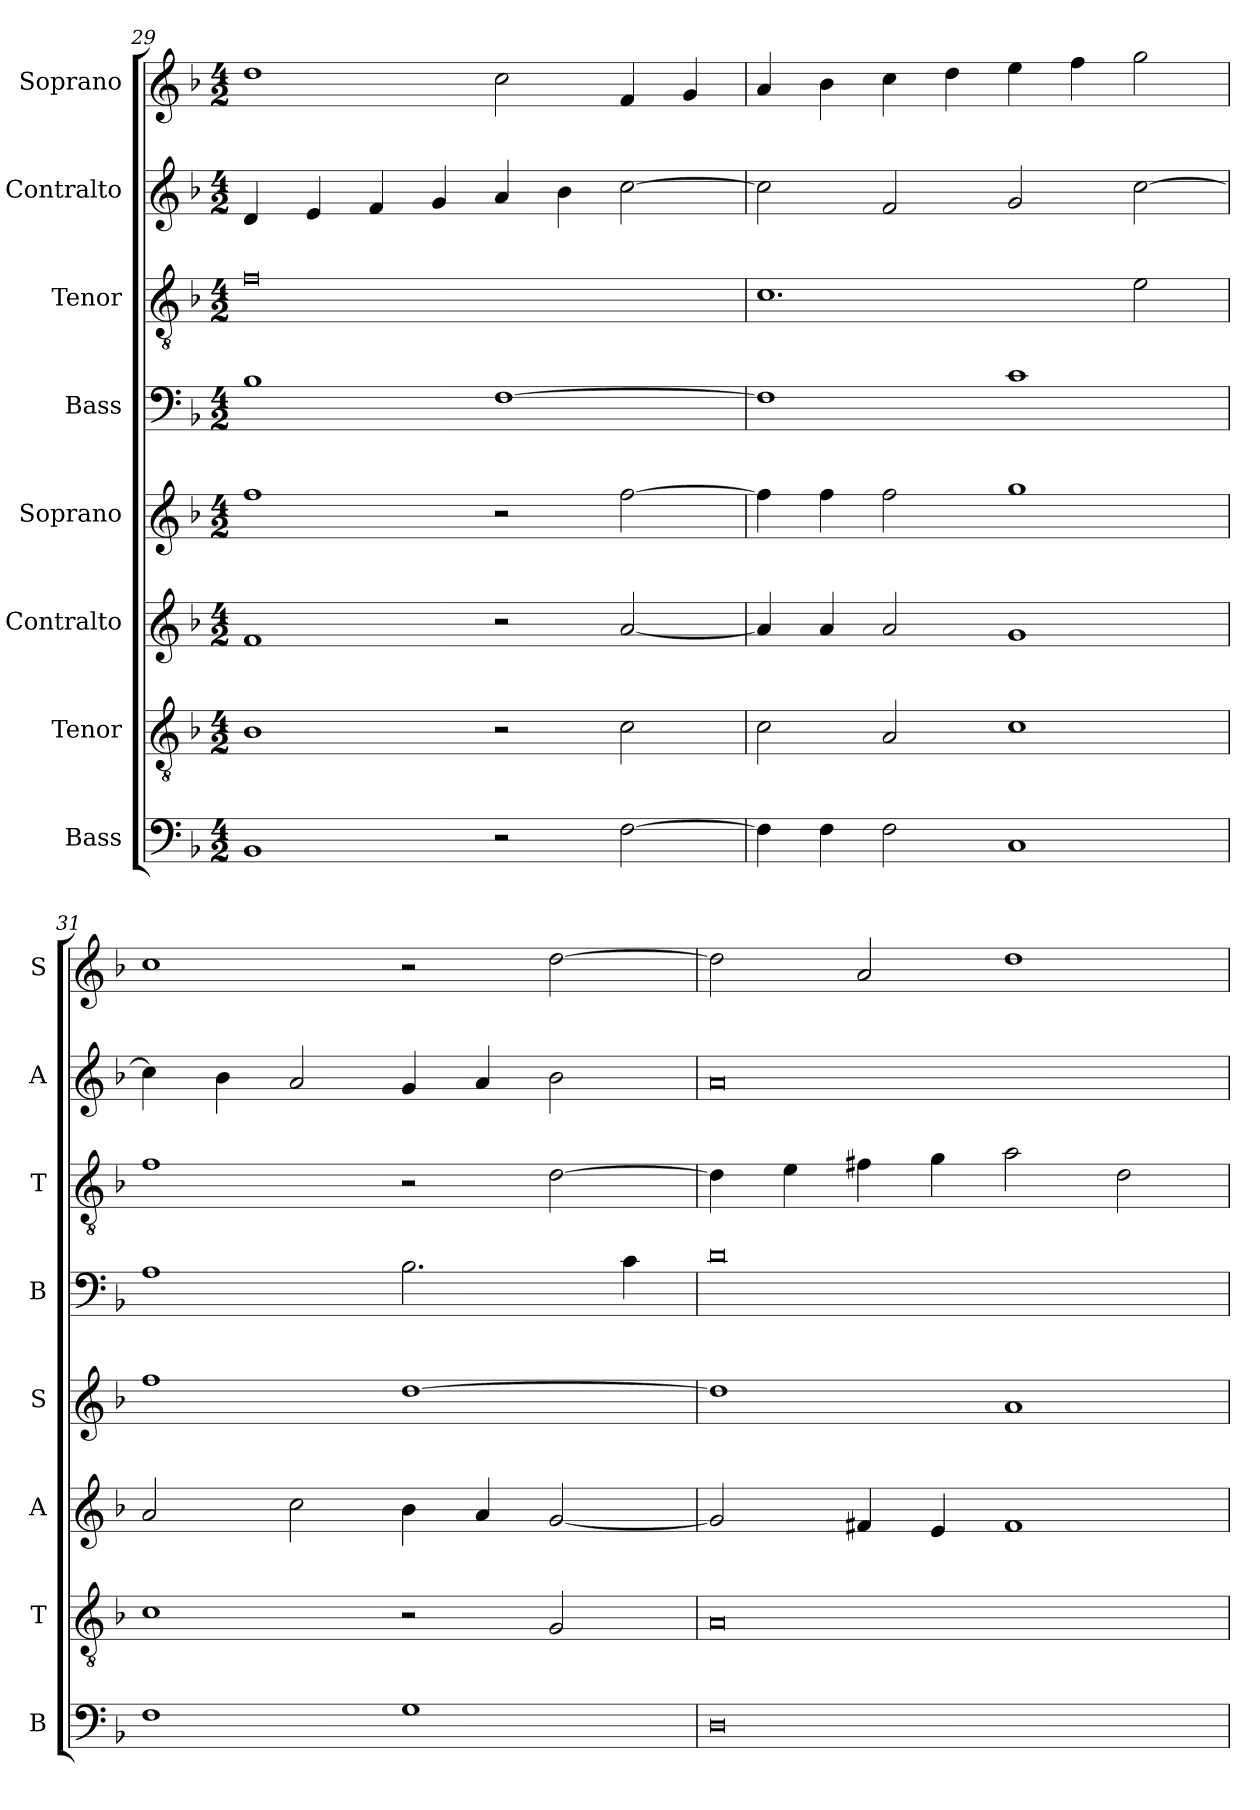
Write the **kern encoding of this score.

**kern	**kern	**kern	**kern	**kern	**kern	**kern	**kern
*part8	*part7	*part6	*part5	*part4	*part3	*part2	*part1
*staff8	*staff7	*staff6	*staff5	*staff4	*staff3	*staff2	*staff1
*I"Bass	*I"Tenor	*I"Contralto	*I"Soprano	*I"Bass	*I"Tenor	*I"Contralto	*I"Soprano
*I'B	*I'T	*I'A	*I'S	*I'B	*I'T	*I'A	*I'S
*clefF4	*clefGv2	*clefG2	*clefG2	*clefF4	*clefGv2	*clefG2	*clefG2
*k[b-]	*k[b-]	*k[b-]	*k[b-]	*k[b-]	*k[b-]	*k[b-]	*k[b-]
*G:dor	*G:dor	*G:dor	*G:dor	*G:dor	*G:dor	*G:dor	*G:dor
*M4/2	*M4/2	*M4/2	*M4/2	*M4/2	*M4/2	*M4/2	*M4/2
=29	=29	=29	=29	=29	=29	=29	=29
1BB-	1B-	1f	1ff	1B-	0f	4d	1dd
.	.	.	.	.	.	4e	.
.	.	.	.	.	.	4f	.
.	.	.	.	.	.	4g	.
2r	2r	2r	2r	[1F	.	4a	2cc
.	.	.	.	.	.	4b-	.
[2F	2c	[2a	[2ff	.	.	[2cc	4f
.	.	.	.	.	.	.	4g
=30	=30	=30	=30	=30	=30	=30	=30
4F]	2c	4a]	4ff]	1F]	1.c	2cc]	4a
4F	.	4a	4ff	.	.	.	4b-
2F	2A	2a	2ff	.	.	2f	4cc
.	.	.	.	.	.	.	4dd
1C	1c	1g	1gg	1c	.	2g	4ee
.	.	.	.	.	.	.	4ff
.	.	.	.	.	2e	[2cc	2gg
=31	=31	=31	=31	=31	=31	=31	=31
1F	1c	2a	1ff	1A	1f	4cc]	1cc
.	.	.	.	.	.	4b-	.
.	.	2cc	.	.	.	2a	.
1G	2r	4b-	[1dd	2.B-	2r	4g	2r
.	.	4a	.	.	.	4a	.
.	2G	[2g	.	.	[2d	2b-	[2dd
.	.	.	.	4c	.	.	.
=32	=32	=32	=32	=32	=32	=32	=32
0D	0A	2g]	1dd]	0d	4d]	0a	2dd]
.	.	.	.	.	4e	.	.
.	.	4f#X	.	.	4f#X	.	2a
.	.	4e	.	.	4g	.	.
.	.	1f#	1a	.	2a	.	1dd
.	.	.	.	.	2d	.	.
=	=	=	=	=	=	=	=
*-	*-	*-	*-	*-	*-	*-	*-
